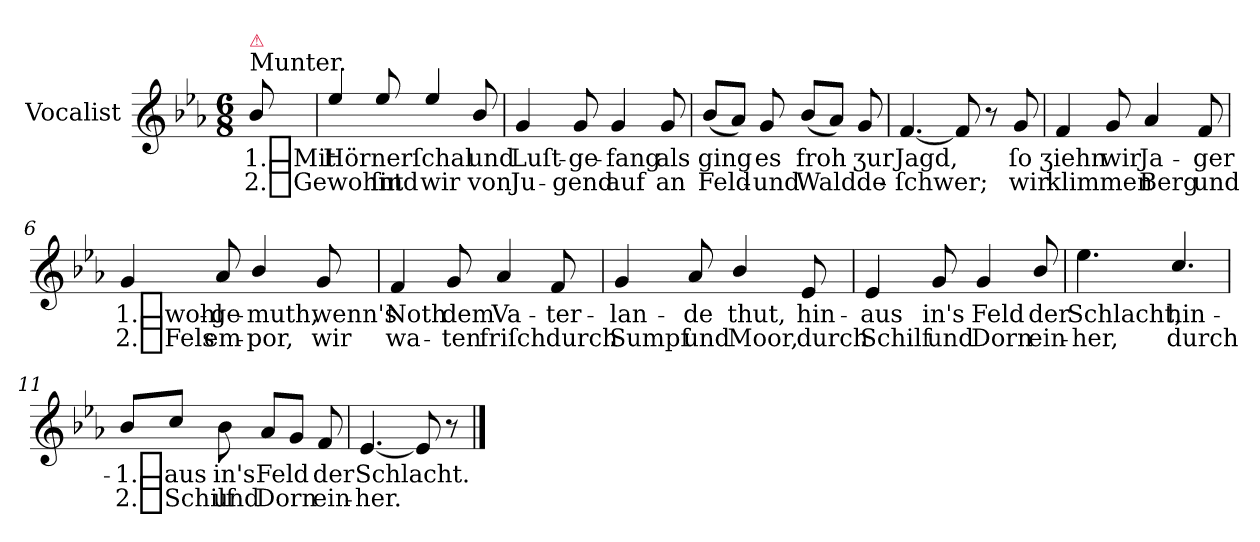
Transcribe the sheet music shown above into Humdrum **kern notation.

**kern	**text	**text
*part1	*part1	*part1
*staff1	*staff1	*staff1
*I"Vocalist	*	*
*clefG2	*	*
*k[b-e-a-]	*	*
*E-:	*	*
*M6/8	*	*
=	=	=
!LO:TX:a:t=Munter.	!	!
!LO:TX:a:color=crimson:t=⚠	!	!
8b-/	1._Mit	2._Gewohnt
=1	=1	=1
4ee-/	Hörnerſchal	.
8ee-/	.	ſind
4ee-/	.	wir
8b-/	und	von
=2	=2	=2
4g	Luſt-	Ju-
8g	-ge-	-gend
4g	-fang	auf
8g	als	an
=3	=3	=3
(8b-/L	ging	Feld-
8a-J)	.	.
8g	es	-und
(8b-L	froh	Waldde-
8a-J)	.	.
8g	ʒur	.
=4	=4	=4
[4.f	Jagd,	-ſchwer;
8f]	.	.
8r	.	.
8g	ſo	wir
=5	=5	=5
4f	ʒiehn	klimmen
8g	wir	.
4a-	Ja-	Berg
8f	-ger	und
=6	=6	=6
4g	1._wohl-	2._Fels
8a-	-ge-	em-
4b-/	-muth,	-por,
8g	wenn's	wir
=7	=7	=7
4f	Noth	wa-
8g	dem	-ten
4a-	Va-	friſch
8f	-ter-	durch
=8	=8	=8
4g	-lan-	Sumpf
8a-	-de	und
4b-/	thut,	Moor,
8e-	hin-	durch
=9	=9	=9
4e-	-aus	Schilf
8g	in's	und
4g	Feld	Dorn
8b-/	der	ein-
=10	=10	=10
4.ee-	Schlacht,	-her,
4.cc/	hin-	durch
=11	=11	=11
8b-/L	-1._aus	2._Schilf
8ccJ	.	.
8b-	in's	und
8a-/L	Feld	Dorn
8gJ	.	.
8f	der	ein-
=12	=12	=12
[4.e-	Schlacht.	-her.
8e-]	.	.
8r	.	.
==	==	==
*-	*-	*-
